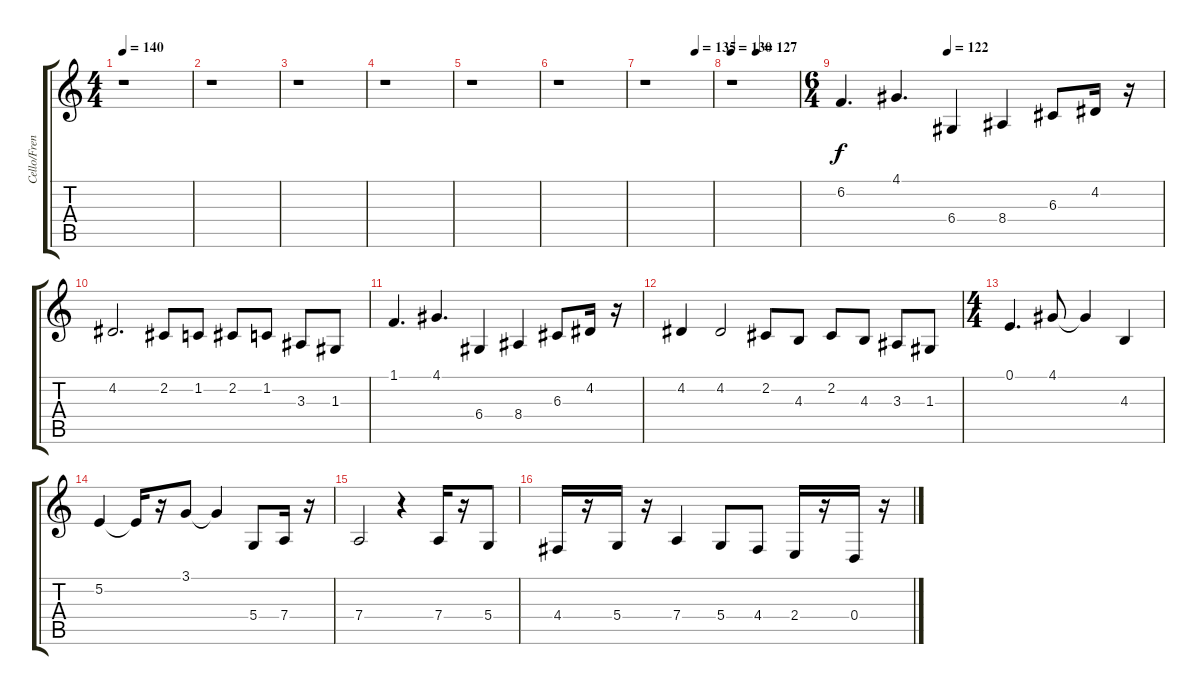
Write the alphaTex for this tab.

\track ("Cello/French Horn/Trumpet" "Cello/Fren") {instrument cello}
\staff {score tabs}
\tuning (E4 B3 G3 D3 A2 E2) {hide}
\ts (4 4)
\tempo 140
\clef g2
\ks c
r.1{dy f} |
r.1 |
r.1 |
r.1 |
r.1 |
r.1 |
\tempo (135 0.75)
r.1 |
\tempo 130
\tempo (127 0.375)
r.1 |
\ts (6 4)
\tempo (122 0.3333333333333333)
6.2.4{d volume 16 instrument frenchhorn} 4.1.4{d} 6.4.4 8.4.4 6.3.8 4.2.16 r.16 |
4.2.2{d} 2.2.8 1.2.8 2.2.8 1.2.8 3.3.8 1.3.8 |
1.1.4{d} 4.1.4{d} 6.4.4 8.4.4 6.3.8 4.2.16 r.16 |
4.2.4 4.2.2 2.2.8 4.3.8 2.2.8 4.3.8 3.3.8 1.3.8 |
\ts (4 4)
0.1.4{d} 4.1.8 4.1{t}.4 4.3.4 |
5.2.4 5.2{t}.16 r.16 3.1.8 3.1{t}.4 5.4.8 7.4.16 r.16 |
7.4.2 r.4 7.4.16 r.16 5.4.8 |
4.4.16 r.16 5.4.16 r.16 7.4.4 5.4.8 4.4.8 2.4.16 r.16 0.4.16 r.16
